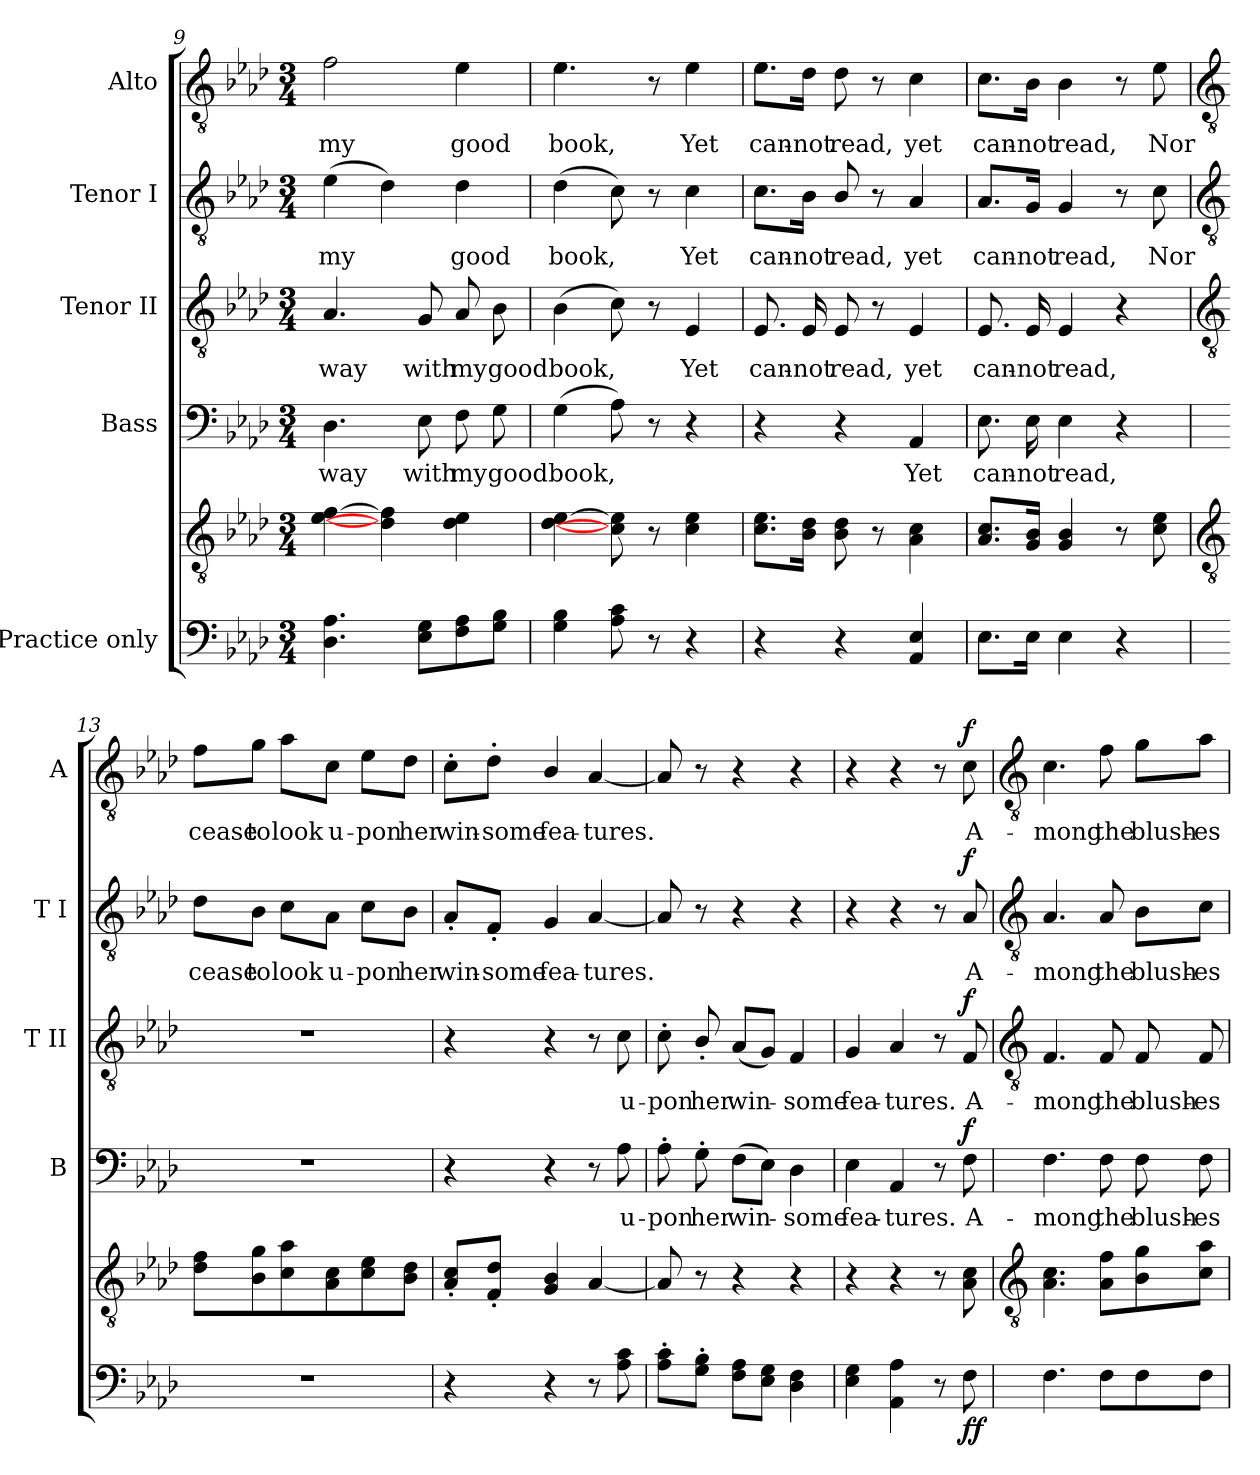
**kern	**kern	**dynam	**kern	**text	**dynam	**kern	**text	**dynam	**kern	**text	**dynam	**kern	**text	**dynam
*part5	*part5	*part5	*part4	*part4	*part4	*part3	*part3	*part3	*part2	*part2	*part2	*part1	*part1	*part1
*staff6	*staff5	*staff5/6	*staff4	*staff4	*staff4	*staff3	*staff3	*staff3	*staff2	*staff2	*staff2	*staff1	*staff1	*staff1
*I"Practice only	*	*	*I"Bass	*	*	*I"Tenor II	*	*	*I"Tenor I	*	*	*I"Alto	*	*
*	*	*	*I'B	*	*	*I'T II	*	*	*I'T I	*	*	*I'A	*	*
!!LO:LB:g=z
*clefF4	*clefGv2	*	*clefF4	*	*	*clefGv2	*	*	*clefGv2	*	*	*clefGv2	*	*
*k[b-e-a-d-]	*k[b-e-a-d-]	*	*k[b-e-a-d-]	*	*	*k[b-e-a-d-]	*	*	*k[b-e-a-d-]	*	*	*k[b-e-a-d-]	*	*
*A-:	*A-:	*	*A-:	*	*	*A-:	*	*	*A-:	*	*	*A-:	*	*
*M3/4	*M3/4	*	*M3/4	*	*	*M3/4	*	*	*M3/4	*	*	*M3/4	*	*
=9	=9	=9	=9	=9	=9	=9	=9	=9	=9	=9	=9	=9	=9	=9
!	!	!	!	!LO:LY:b	!	!	!LO:LY:b	!	!	!LO:LY:b	!	!	!LO:LY:b	!
4.D- 4.A-	[4e- [4f	.	4.D-	way	.	4.A-	way	.	(>4e-	my	.	2f	my	.
.	4d-] 4f]	.	.	.	.	.	.	.	4d-)	.	.	.	.	.
!	!	!	!	!LO:LY:b	!	!	!LO:LY:b	!	!	!	!	!	!	!
8E- 8GL	.	.	8E-	with	.	8G	with	.	.	.	.	.	.	.
!	!	!	!	!LO:LY:b	!	!	!LO:LY:b	!	!	!LO:LY:b	!	!	!LO:LY:b	!
8F 8A-	4d- 4e-	.	8F	my	.	8A-	my	.	4d-	good	.	4e-	good	.
!	!	!	!	!LO:LY:b	!	!	!LO:LY:b	!	!	!	!	!	!	!
8G 8B-J	.	.	8G	good	.	8B-	good	.	.	.	.	.	.	.
=10	=10	=10	=10	=10	=10	=10	=10	=10	=10	=10	=10	=10	=10	=10
!	!	!	!	!LO:LY:b	!	!	!LO:LY:b	!	!	!LO:LY:b	!	!	!LO:LY:b	!
4G 4B-	[4d- [4e-	.	(>4G	book,	.	(>4B-	book,	.	(>4d-	book,	.	4.e-	book,	.
8A- 8c	8c] 8e-]	.	8A-)	.	.	8c)	.	.	8c)	.	.	.	.	.
8r	8r	.	8r	.	.	8r	.	.	8r	.	.	8r	.	.
!	!	!	!	!	!	!	!LO:LY:b	!	!	!LO:LY:b	!	!	!LO:LY:b	!
4r	4c 4e-	.	4r	.	.	4E-	Yet	.	4c	Yet	.	4e-	Yet	.
=11	=11	=11	=11	=11	=11	=11	=11	=11	=11	=11	=11	=11	=11	=11
!	!	!	!	!	!	!	!LO:LY:b	!	!	!LO:LY:b	!	!	!LO:LY:b	!
4r	8.c 8.e-L	.	4r	.	.	8.E-	can-	.	8.c\L	can-	.	8.e-\L	can-	.
!	!	!	!	!	!	!	!LO:LY:b	!	!	!LO:LY:b	!	!	!LO:LY:b	!
.	16B- 16d-J	.	.	.	.	16E-	-not	.	16B-\Jk	-not	.	16d-\Jk	-not	.
!	!	!	!	!	!	!	!LO:LY:b	!	!	!LO:LY:b	!	!	!LO:LY:b	!
4r	8B- 8d-	.	4r	.	.	8E-	read,	.	8B-/	read,	.	8d-	read,	.
.	8r	.	.	.	.	8r	.	.	8r	.	.	8r	.	.
!	!	!	!	!LO:LY:b	!	!	!LO:LY:b	!	!	!LO:LY:b	!	!	!LO:LY:b	!
4AA- 4E-	4A- 4c	.	4AA-	Yet	.	4E-	yet	.	4A-	yet	.	4c	yet	.
=12	=12	=12	=12	=12	=12	=12	=12	=12	=12	=12	=12	=12	=12	=12
!	!	!	!	!LO:LY:b	!	!	!LO:LY:b	!	!	!LO:LY:b	!	!	!LO:LY:b	!
8.E-L	8.A- 8.cL	.	8.E-	can-	.	8.E-	can-	.	8.A-/L	can-	.	8.c\L	can-	.
!	!	!	!	!LO:LY:b	!	!	!LO:LY:b	!	!	!LO:LY:b	!	!	!LO:LY:b	!
16E-J	16G 16B-J	.	16E-	-not	.	16E-	-not	.	16G/Jk	-not	.	16B-\Jk	-not	.
!	!	!	!	!LO:LY:b	!	!	!LO:LY:b	!	!	!LO:LY:b	!	!	!LO:LY:b	!
4E-	4G 4B-	.	4E-	read,	.	4E-	read,	.	4G	read,	.	4B-	read,	.
4r	8r	.	4r	.	.	4r	.	.	8r	.	.	8r	.	.
!	!	!	!	!	!	!	!	!	!	!LO:LY:b	!	!	!LO:LY:b	!
.	8c 8e-	.	.	.	.	.	.	.	8c	Nor	.	8e-	Nor	.
!!LO:LB:g=z
=13	=13	=13	=13	=13	=13	=13	=13	=13	=13	=13	=13	=13	=13	=13
*	*clefGv2	*	*	*	*	*clefGv2	*	*	*clefGv2	*	*	*clefGv2	*	*
!LO:N:vis=1	!	!	!LO:N:vis=1	!	!	!LO:N:vis=1	!	!	!	!LO:LY:b	!	!	!LO:LY:b	!
2.r	8d- 8fL	.	2.r	.	.	2.r	.	.	8d-\L	cease	.	8f\L	cease	.
!	!	!	!	!	!	!	!	!	!	!LO:LY:b	!	!	!LO:LY:b	!
.	8B- 8g	.	.	.	.	.	.	.	8B-\J	to	.	8g\J	to	.
!	!	!	!	!	!	!	!	!	!	!LO:LY:b	!	!	!LO:LY:b	!
.	8c 8a-	.	.	.	.	.	.	.	8c\L	look	.	8a-\L	look	.
!	!	!	!	!	!	!	!	!	!	!LO:LY:b	!	!	!LO:LY:b	!
.	8A- 8c	.	.	.	.	.	.	.	8A-\J	u-	.	8c\J	u-	.
!	!	!	!	!	!	!	!	!	!	!LO:LY:b	!	!	!LO:LY:b	!
.	8c 8e-	.	.	.	.	.	.	.	8c\L	-pon	.	8e-\L	-pon	.
!	!	!	!	!	!	!	!	!	!	!LO:LY:b	!	!	!LO:LY:b	!
.	8B- 8d-J	.	.	.	.	.	.	.	8B-\J	her	.	8d-\J	her	.
=14	=14	=14	=14	=14	=14	=14	=14	=14	=14	=14	=14	=14	=14	=14
!	!	!	!	!	!	!	!	!	!	!LO:LY:b	!	!	!LO:LY:b	!
4r	8A-' 8c'L	.	4r	.	.	4r	.	.	8A-'/L	win-	.	8c'\L	win-	.
!	!	!	!	!	!	!	!	!	!	!LO:LY:b	!	!	!LO:LY:b	!
.	8F' 8d-'J	.	.	.	.	.	.	.	8F'/J	-some	.	8d-'\J	-some	.
!	!	!	!	!	!	!	!	!	!	!LO:LY:b	!	!	!LO:LY:b	!
4r	4G/ 4B-/	.	4r	.	.	4r	.	.	4G/	fea-	.	4B-/	fea-	.
!	!	!	!	!	!	!	!	!	!	!LO:LY:b	!	!	!LO:LY:b	!
8r	[4A-	.	8r	.	.	8r	.	.	[4A-	-tures.	.	[4A-	-tures.	.
!	!	!	!	!LO:LY:b	!	!	!LO:LY:b	!	!	!	!	!	!	!
8A- 8c	.	.	8A-	u-	.	8c	u-	.	.	.	.	.	.	.
=15	=15	=15	=15	=15	=15	=15	=15	=15	=15	=15	=15	=15	=15	=15
!	!	!	!	!LO:LY:b	!	!	!LO:LY:b	!	!	!	!	!	!	!
8A-' 8c'L	8A-]	.	8A-'	-pon	.	8c'	-pon	.	8A-]	.	.	8A-]	.	.
!	!	!	!	!LO:LY:b	!	!	!LO:LY:b	!	!	!	!	!	!	!
8G\' 8B-\'J	8r	.	8G'\	her	.	8B-'/	her	.	8r	.	.	8r	.	.
!	!	!	!	!LO:LY:b	!	!	!LO:LY:b	!	!	!	!	!	!	!
8F 8A-L	4r	.	(>8FL	win-	.	(<8A-L	win-	.	4r	.	.	4r	.	.
8E- 8GJ	.	.	8E-J)	.	.	8GJ)	.	.	.	.	.	.	.	.
!	!	!	!	!LO:LY:b	!	!	!LO:LY:b	!	!	!	!	!	!	!
4D- 4F	4r	.	4D-	some	.	4F	some	.	4r	.	.	4r	.	.
=16	=16	=16	=16	=16	=16	=16	=16	=16	=16	=16	=16	=16	=16	=16
!	!	!	!	!LO:LY:b	!	!	!LO:LY:b	!	!	!	!	!	!	!
4E- 4G	4r	.	4E-	fea-	.	4G	fea-	.	4r	.	.	4r	.	.
!	!	!	!	!LO:LY:b	!	!	!LO:LY:b	!	!	!	!	!	!	!
4AA- 4A-	4r	.	4AA-	-tures.	.	4A-	-tures.	.	4r	.	.	4r	.	.
8r	8r	.	8r	.	.	8r	.	.	8r	.	.	8r	.	.
!	!	!LO:DY:b=2	!	!LO:LY:b	!	!	!LO:LY:b	!	!	!LO:LY:b	!	!	!LO:LY:b	!
!	!	!LO:DY:n=1:b	!	!	!LO:DY:b	!	!	!LO:DY:b	!	!	!LO:DY:b	!	!	!LO:DY:b
8F	8A- 8c	f f	8F	A-	f	8F	A-	f	8A-	A-	f	8c	A-	f
!!LO:LB:g=z
=17	=17	=17	=17	=17	=17	=17	=17	=17	=17	=17	=17	=17	=17	=17
*	*clefGv2	*	*	*	*	*clefGv2	*	*	*clefGv2	*	*	*clefGv2	*	*
!	!	!	!	!LO:LY:b	!	!	!LO:LY:b	!	!	!LO:LY:b	!	!	!LO:LY:b	!
4.F	4.A- 4.c	.	4.F	-mong	.	4.F	-mong	.	4.A-	-mong	.	4.c	-mong	.
!	!	!	!	!LO:LY:b	!	!	!LO:LY:b	!	!	!LO:LY:b	!	!	!LO:LY:b	!
8FL	8A- 8fL	.	8F	the	.	8F	the	.	8A-	the	.	8f	the	.
!	!	!	!	!LO:LY:b	!	!	!LO:LY:b	!	!	!LO:LY:b	!	!	!LO:LY:b	!
8F	8B- 8g	.	8F	blush-	.	8F	blush-	.	8B-\L	blush-	.	8g\L	blush-	.
!	!	!	!	!LO:LY:b	!	!	!LO:LY:b	!	!	!LO:LY:b	!	!	!LO:LY:b	!
8FJ	8c 8a-J	.	8F	-es	.	8F	-es	.	8c\J	-es	.	8a-\J	-es	.
=	=	=	=	=	=	=	=	=	=	=	=	=	=	=
*-	*-	*-	*-	*-	*-	*-	*-	*-	*-	*-	*-	*-	*-	*-
